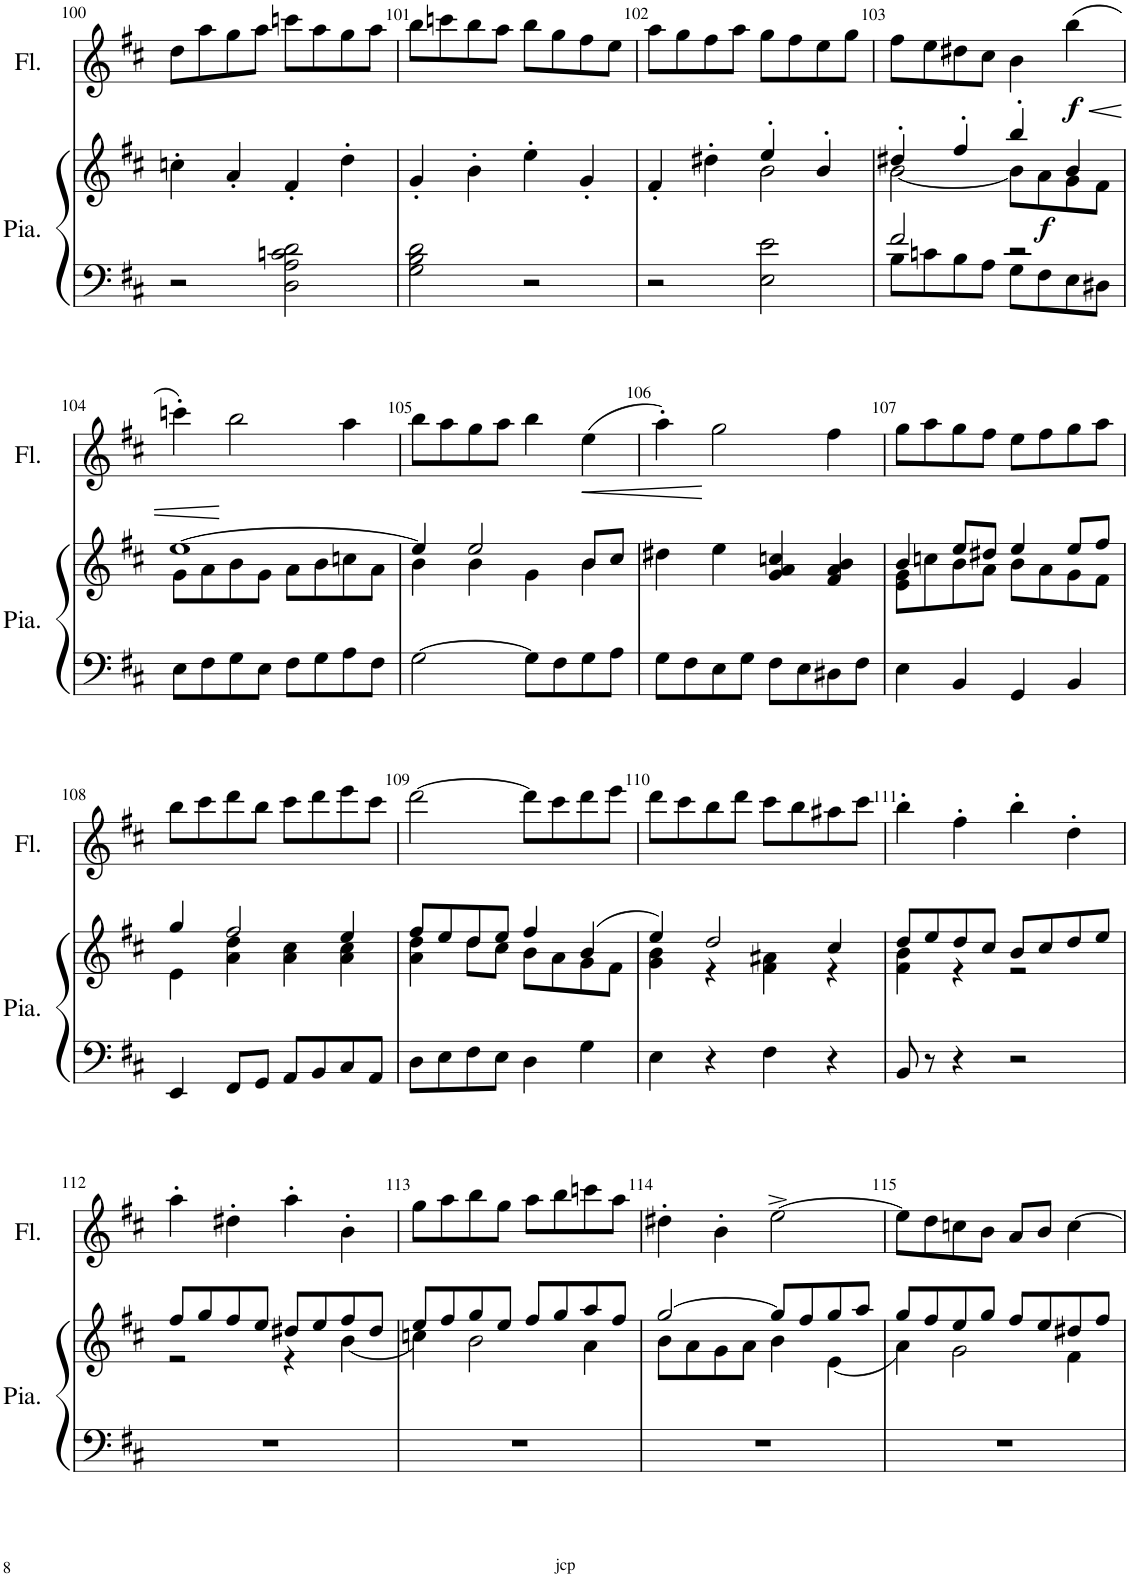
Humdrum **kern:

**kern	**kern	**dynam	**kern	**dynam
*part2	*part2	*part2	*part1	*part1
*staff3	*staff2	*staff2/3	*staff1	*staff1
*I"Piano	*	*	*I"Flûte	*
*I'Pia.	*	*	*I'Fl.	*
!!LO:PB:g=z
*clefF4	*clefG2	*	*clefG2	*
*k[f#c#]	*k[f#c#]	*	*k[f#c#]	*
*M2/2	*M2/2	*	*M2/2	*
*met(c|)	*met(c|)	*	*met(c|)	*
=100	=100	=100	=100	=100
2r	4ccn'\	.	8dd\L	.
.	.	.	8aa\	.
.	4a'/	.	8gg\	.
.	.	.	8aa\J	.
2D\ 2A\ 2cn\ 2d\	4f#'/	.	8cccn\L	.
.	.	.	8aa\	.
.	4dd'\	.	8gg\	.
.	.	.	8aa\J	.
=101	=101	=101	=101	=101
2G\ 2B\ 2d\	4g'/	.	8bb\L	.
.	.	.	8cccn\	.
.	4b'\	.	8bb\	.
.	.	.	8aa\J	.
2r	4ee'\	.	8bb\L	.
.	.	.	8gg\	.
.	4g'/	.	8ff#\	.
.	.	.	8ee\J	.
=102	=102	=102	=102	=102
*	*^	*	*	*
2r	4f#'/	2ryy	.	8aa\L	.
.	.	.	.	8gg\	.
.	4dd#X'\	.	.	8ff#\	.
.	.	.	.	8aa\J	.
2E\ 2e\	4ee'/	2b\	.	8gg\L	.
.	.	.	.	8ff#\	.
.	4b'/	.	.	8ee\	.
.	.	.	.	8gg\J	.
=103	=103	=103	=103	=103	=103
*^	*	*	*	*	*
2f#/	8B\L	4dd#X'/	[2b\	.	8ff#\L	.
.	8cn\	.	.	.	8ee\	.
.	8B\	4ff#'/	.	.	8dd#X\	.
.	8A\J	.	.	.	8cc#\J	.
2r	8G\L	4bb'/	8b\L]	.	4b\	.
!	!	!	!	!LO:DY:b	!	!
.	8F#\	.	8a\	f	.	.
!	!	!	!	!	!	!LO:HP:b
!	!	!	!	!	!	!LO:DY:n=1:b
.	8E\	4b/	8g\	.	(4bb\	< f
.	8D#X\J	.	8f#\J	.	.	.
*v	*v	*	*	*	*	*
!!LO:LB:g=z
=104	=104	=104	=104	=104	=104
8E\L	[1ee	8g\L	.	4cccn'\)	.
8F#\	.	8a\	.	.	.
8G\	.	8b\	.	2bb\	[
8E\J	.	8g\J	.	.	.
8F#\L	.	8a\L	.	.	.
8G\	.	8b\	.	.	.
8A\	.	8ccn\	.	4aa\	.
8F#\J	.	8a\J	.	.	.
=105	=105	=105	=105	=105	=105
[2G\	4ee/]	4b\	.	8bb\L	.
.	.	.	.	8aa\	.
.	2ee/	4b\	.	8gg\	.
.	.	.	.	8aa\J	.
8G\L]	.	4g\	.	4bb\	.
8F#\	.	.	.	.	.
!	!	!	!	!	!LO:HP:b
8G\	8b/L	4b\	.	(4ee\	<
8A\J	8cc#/J	.	.	.	.
*	*v	*v	*	*	*
=106	=106	=106	=106	=106
8G\L	4dd#X\	.	4aa'\)	.
8F#\	.	.	.	.
8E\	4ee\	.	2gg\	[
8G\J	.	.	.	.
8F#\L	4g/ 4a/ 4ccn/	.	.	.
8E\	.	.	.	.
8D#X\	4f#/ 4a/ 4b/	.	4ff#\	.
8F#\J	.	.	.	.
=107	=107	=107	=107	=107
*	*^	*	*	*
4E\	4b/	8e\ 8g\L	.	8gg\L	.
.	.	8ccn\	.	8aa\	.
4BB/	8ee/L	8b\	.	8gg\	.
.	8dd#X/J	8a\J	.	8ff#\J	.
4GG/	4ee/	8b\L	.	8ee\L	.
.	.	8a\	.	8ff#\	.
4BB/	8ee/L	8g\	.	8gg\	.
.	8ff#/J	8f#\J	.	8aa\J	.
!!LO:LB:g=z
=108	=108	=108	=108	=108	=108
4EE/	4gg/	4e\	.	8bb\L	.
.	.	.	.	8ccc#\	.
8FF#/L	2ff#/	4a\ 4dd\	.	8ddd\	.
8GG/J	.	.	.	8bb\J	.
8AA/L	.	4a\ 4cc#\	.	8ccc#\L	.
8BB/	.	.	.	8ddd\	.
8C#/	4ee/	4a\ 4cc#\	.	8eee\	.
8AA/J	.	.	.	8ccc#\J	.
=109	=109	=109	=109	=109	=109
8D\L	8ff#/L	4a\ 4dd\	.	[2ddd\	.
8E\	8ee/	.	.	.	.
8F#\	8dd/	8dd\L	.	.	.
8E\J	8ee/J	8cc#\J	.	.	.
4D\	4ff#/	8b\L	.	8ddd\L]	.
.	.	8a\	.	8ccc#\	.
4G\	(4b/	8g\	.	8ddd\	.
.	.	8f#\J	.	8eee\J	.
=110	=110	=110	=110	=110	=110
4E\	4ee/)	4g\ 4b\	.	8ddd\L	.
.	.	.	.	8ccc#\	.
4r	2dd/	4r	.	8bb\	.
.	.	.	.	8ddd\J	.
4F#\	.	4f#\ 4a#X\	.	8ccc#\L	.
.	.	.	.	8bb\	.
4r	4cc#/	4r	.	8aa#X\	.
.	.	.	.	8ccc#\J	.
=111	=111	=111	=111	=111	=111
8BB/	8dd/L	4f#\ 4b\	.	4bb'\	.
8r	8ee/	.	.	.	.
4r	8dd/	4r	.	4ff#'\	.
.	8cc#/J	.	.	.	.
2r	8b/L	2r	.	4bb'\	.
.	8cc#/	.	.	.	.
.	8dd/	.	.	4dd'\	.
.	8ee/J	.	.	.	.
!!LO:LB:g=z
=112	=112	=112	=112	=112	=112
1r	8ff#/L	2r	.	4aa'\	.
.	8gg/	.	.	.	.
.	8ff#/	.	.	4dd#X'\	.
.	8ee/J	.	.	.	.
.	8dd#X/L	4r	.	4aa'\	.
.	8ee/	.	.	.	.
.	8ff#/	(4b\	.	4b'\	.
.	8dd#/J	.	.	.	.
=113	=113	=113	=113	=113	=113
1r	8ee/L	4ccn\)	.	8gg\L	.
.	8ff#/	.	.	8aa\	.
.	8gg/	2b\	.	8bb\	.
.	8ee/J	.	.	8gg\J	.
.	8ff#/L	.	.	8aa\L	.
.	8gg/	.	.	8bb\	.
.	8aa/	4a\	.	8cccn\	.
.	8ff#/J	.	.	8aa\J	.
=114	=114	=114	=114	=114	=114
1r	[2gg/	8b\L	.	4dd#X'\	.
.	.	8a\	.	.	.
.	.	8g\	.	4b'\	.
.	.	8a\J	.	.	.
.	8gg/L]	4b\	.	[2ee^\	.
.	8ff#/	.	.	.	.
.	8gg/	(4e\	.	.	.
.	8aa/J	.	.	.	.
=115	=115	=115	=115	=115	=115
1r	8gg/L	4a\)	.	8ee\L]	.
.	8ff#/	.	.	8dd\	.
.	8ee/	2g\	.	8ccn\	.
.	8gg/J	.	.	8b\J	.
.	8ff#/L	.	.	8a/L	.
.	8ee/	.	.	8b/J	.
.	8dd#X/	4f#\	.	[4cc\	.
.	8ff#/J	.	.	.	.
*	*v	*v	*	*	*
=	=	=	=	=
*-	*-	*-	*-	*-
